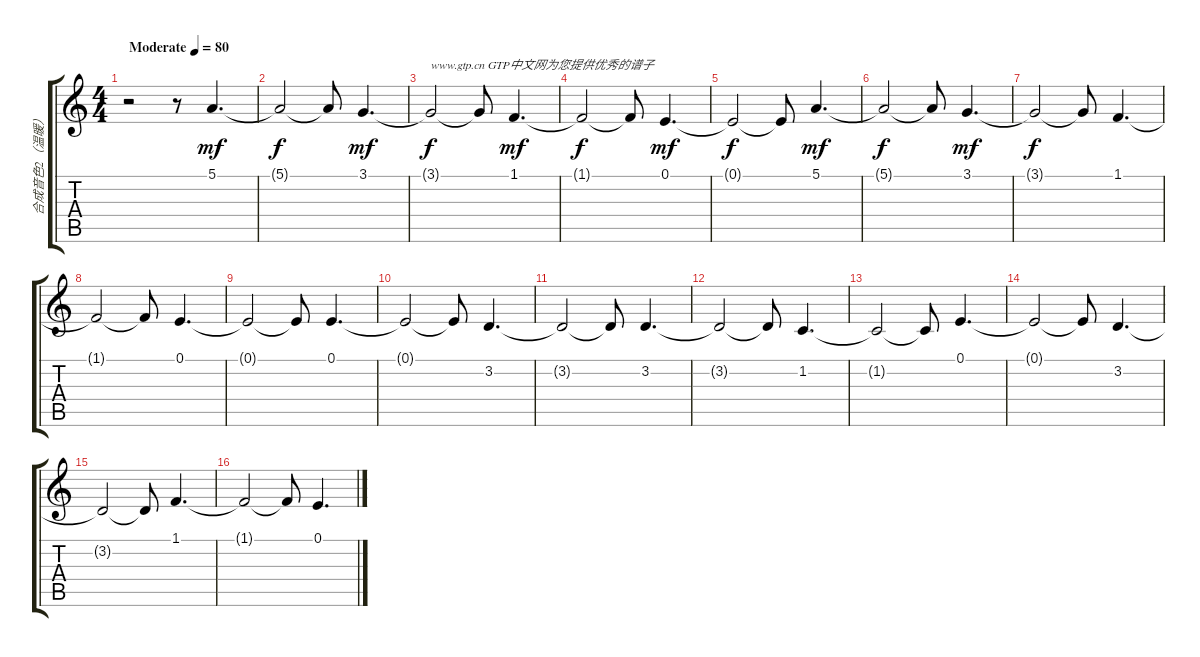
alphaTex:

\track ("合成音色2（温暖）" "合成音色2（温暖）") {instrument pad2warm}
\staff {score tabs}
\tuning (E4 B3 G3 D3 A2 E2) {hide}
\ts (4 4)
\tempo (80 "Moderate")
\clef g2
\ks c
r.2{dy mf instrument pad2warm} r.8 5.1.4{d} |
5.1{t}.2{dy f} 5.1{t}.8 3.1.4{d dy mf} |
3.1{t}.2{txt "www.gtp.cn GTP中文网为您提供优秀的谱子" dy f} 3.1{t}.8 1.1.4{d dy mf} |
1.1{t}.2{dy f} 1.1{t}.8 0.1.4{d dy mf} |
0.1{t}.2{dy f} 0.1{t}.8 5.1.4{d dy mf} |
5.1{t}.2{dy f} 5.1{t}.8 3.1.4{d dy mf} |
3.1{t}.2{dy f} 3.1{t}.8 1.1.4{d} |
1.1{t}.2 1.1{t}.8 0.1.4{d} |
0.1{t}.2 0.1{t}.8 0.1.4{d} |
0.1{t}.2 0.1{t}.8 3.2.4{d} |
3.2{t}.2 3.2{t}.8 3.2.4{d} |
3.2{t}.2 3.2{t}.8 1.2.4{d} |
1.2{t}.2 1.2{t}.8 0.1.4{d} |
0.1{t}.2 0.1{t}.8 3.2.4{d} |
3.2{t}.2 3.2{t}.8 1.1.4{d} |
1.1{t}.2 1.1{t}.8 0.1.4{d}
